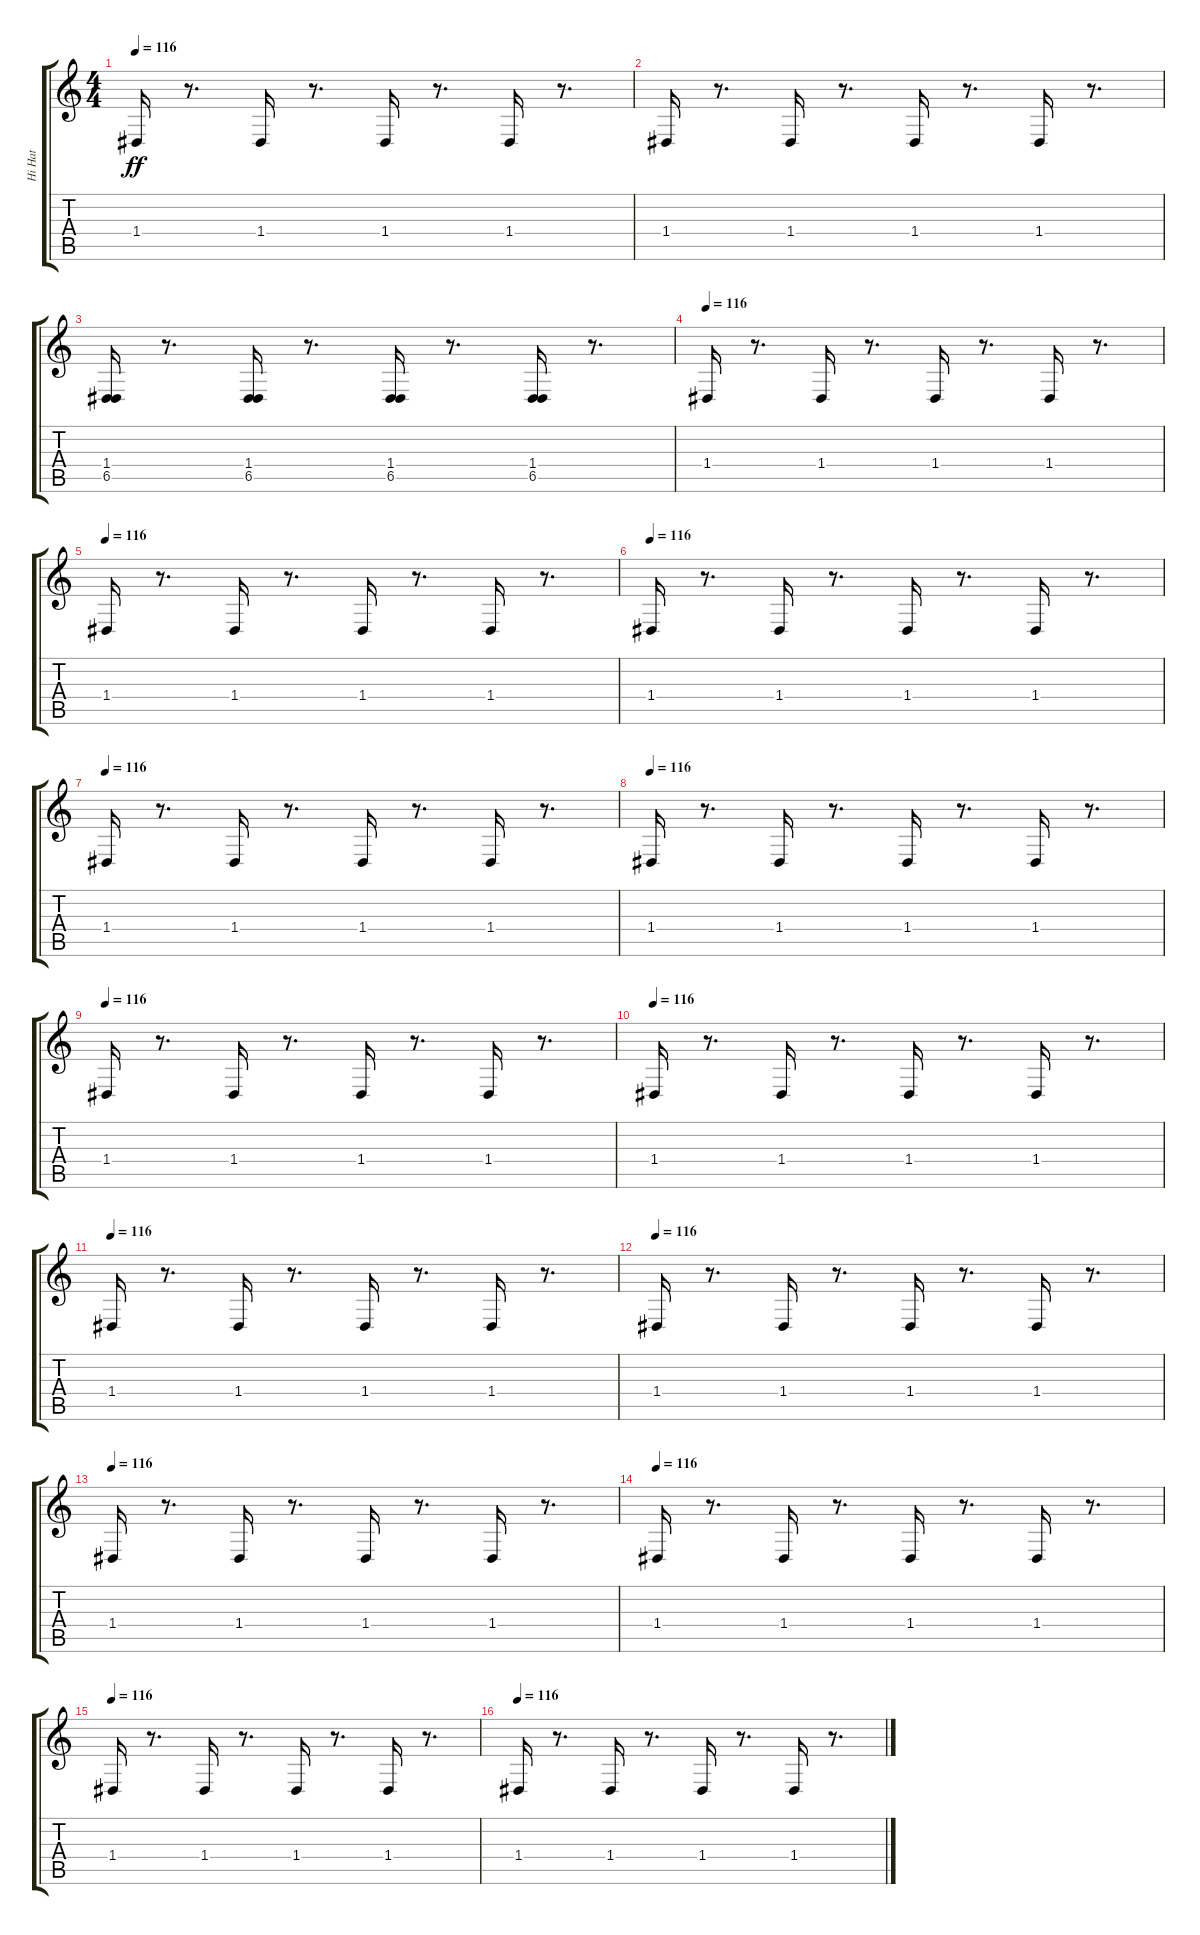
\track ("Hi Hat" "Hi Hat") {instrument percussiveorgan}
\staff {score tabs}
\tuning (E4 B3 Gb3 D3 A2 E2) {hide}
\ts (4 4)
\tempo 116
\clef g2
\ks c
1.4.16{dy ff} r.8{d} 1.4.16 r.8{d} 1.4.16 r.8{d} 1.4.16 r.8{d} |
1.4.16 r.8{d} 1.4.16 r.8{d} 1.4.16 r.8{d} 1.4.16 r.8{d} |
(1.4 6.5).16 r.8{d} (1.4 6.5).16 r.8{d} (1.4 6.5).16 r.8{d} (1.4 6.5).16 r.8{d} |
\tempo 116
1.4.16 r.8{d} 1.4.16 r.8{d} 1.4.16 r.8{d} 1.4.16 r.8{d} |
\tempo 116
1.4.16 r.8{d} 1.4.16 r.8{d} 1.4.16 r.8{d} 1.4.16 r.8{d} |
\tempo 116
1.4.16 r.8{d} 1.4.16 r.8{d} 1.4.16 r.8{d} 1.4.16 r.8{d} |
\tempo 116
1.4.16 r.8{d} 1.4.16 r.8{d} 1.4.16 r.8{d} 1.4.16 r.8{d} |
\tempo 116
1.4.16 r.8{d} 1.4.16 r.8{d} 1.4.16 r.8{d} 1.4.16 r.8{d} |
\tempo 116
1.4.16 r.8{d} 1.4.16 r.8{d} 1.4.16 r.8{d} 1.4.16 r.8{d} |
\tempo 116
1.4.16 r.8{d} 1.4.16 r.8{d} 1.4.16 r.8{d} 1.4.16 r.8{d} |
\tempo 116
1.4.16 r.8{d} 1.4.16 r.8{d} 1.4.16 r.8{d} 1.4.16 r.8{d} |
\tempo 116
1.4.16 r.8{d} 1.4.16 r.8{d} 1.4.16 r.8{d} 1.4.16 r.8{d} |
\tempo 116
1.4.16 r.8{d} 1.4.16 r.8{d} 1.4.16 r.8{d} 1.4.16 r.8{d} |
\tempo 116
1.4.16 r.8{d} 1.4.16 r.8{d} 1.4.16 r.8{d} 1.4.16 r.8{d} |
\tempo 116
1.4.16 r.8{d} 1.4.16 r.8{d} 1.4.16 r.8{d} 1.4.16 r.8{d} |
\tempo 116
1.4.16 r.8{d} 1.4.16 r.8{d} 1.4.16 r.8{d} 1.4.16 r.8{d}
